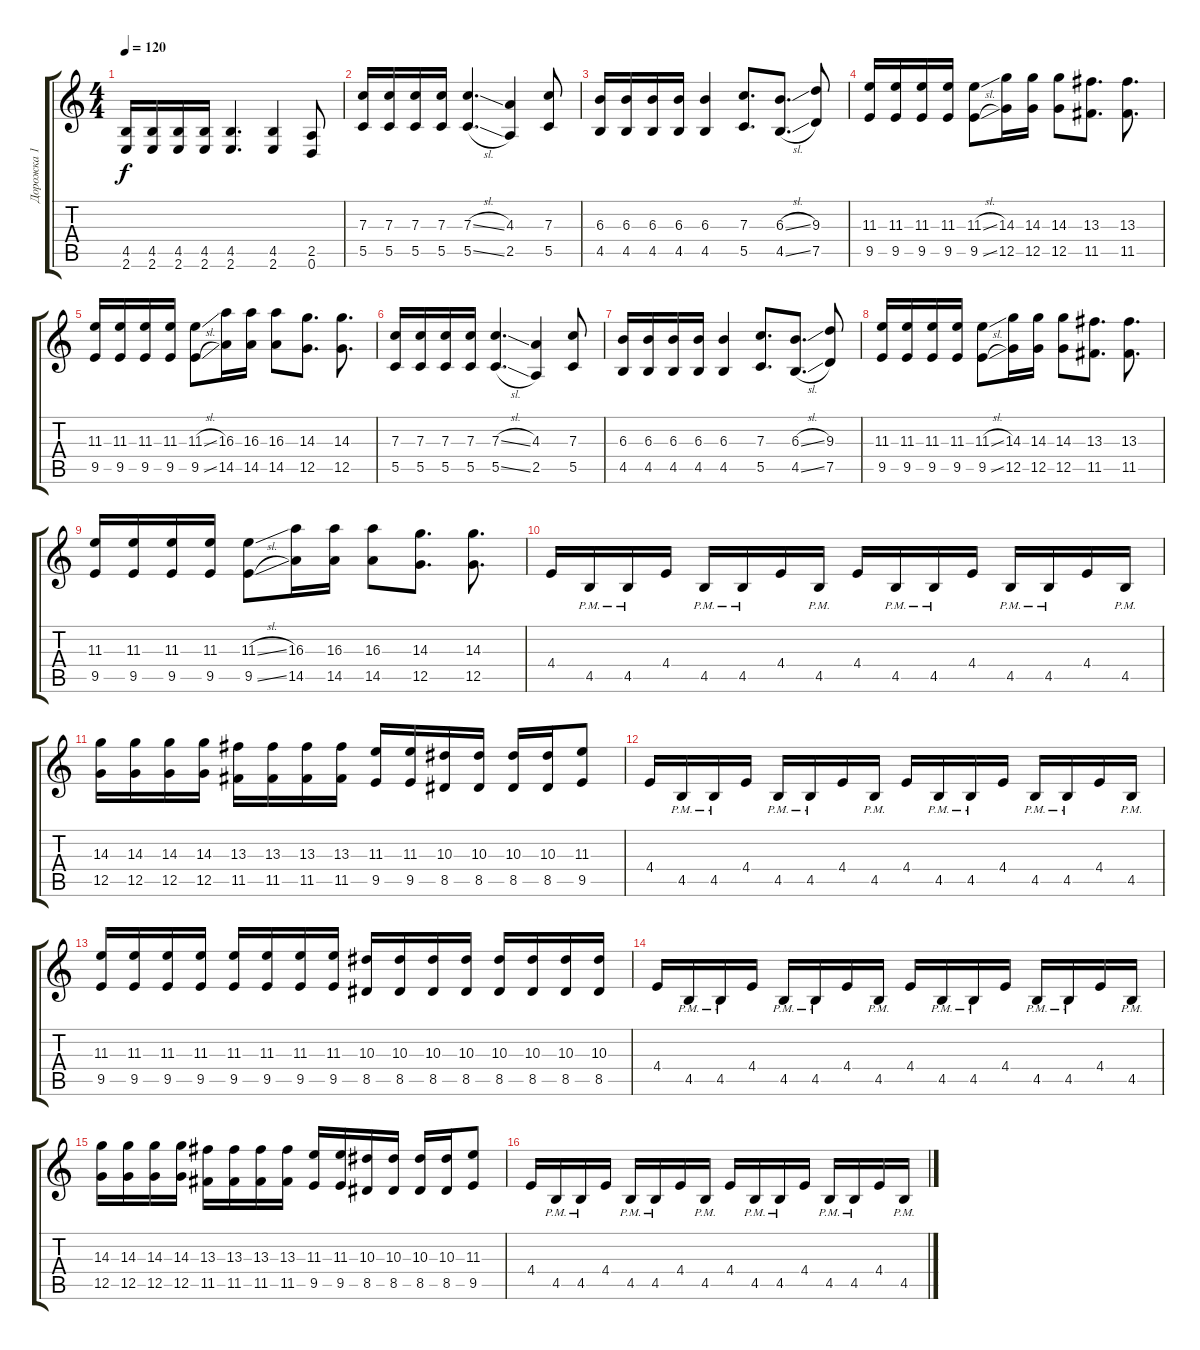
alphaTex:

\track ("Дорожка 1" "Дорожка 1") {instrument distortionguitar}
\staff {score tabs}
\tuning (D4 A3 F3 C3 G2 D2) {hide}
\ts (4 4)
\tempo 120
\clef g2
\ks c
(4.5 2.6).16{dy f} (4.5 2.6).16 (4.5 2.6).16 (4.5 2.6).16 (4.5 2.6).4{d} (4.5 2.6).4 (2.5 0.6).8 |
(7.3 5.5).16{volume 11 balance 8} (7.3 5.5).16 (7.3 5.5).16 (7.3 5.5).16 (7.3{sl} 5.5{sl}).4{d} (4.3 2.5).4 (7.3 5.5).8 |
(6.3 4.5).16 (6.3 4.5).16 (6.3 4.5).16 (6.3 4.5).16 (6.3 4.5).4 (7.3 5.5).8{d} (6.3{sl} 4.5{sl}).8{d} (9.3 7.5).8 |
(11.3 9.5).16 (11.3 9.5).16 (11.3 9.5).16 (11.3 9.5).16 (11.3{sl} 9.5{sl}).8 (14.3 12.5).16 (14.3 12.5).16 (14.3 12.5).8 (13.3 11.5).8{d} (13.3 11.5).8{d} |
(11.3 9.5).16 (11.3 9.5).16 (11.3 9.5).16 (11.3 9.5).16 (11.3{sl} 9.5{sl}).8 (16.3 14.5).16 (16.3 14.5).16 (16.3 14.5).8 (14.3 12.5).8{d} (14.3 12.5).8{d} |
(7.3 5.5).16 (7.3 5.5).16 (7.3 5.5).16 (7.3 5.5).16 (7.3{sl} 5.5{sl}).4{d} (4.3 2.5).4 (7.3 5.5).8 |
(6.3 4.5).16 (6.3 4.5).16 (6.3 4.5).16 (6.3 4.5).16 (6.3 4.5).4 (7.3 5.5).8{d} (6.3{sl} 4.5{sl}).8{d} (9.3 7.5).8 |
(11.3 9.5).16 (11.3 9.5).16 (11.3 9.5).16 (11.3 9.5).16 (11.3{sl} 9.5{sl}).8 (14.3 12.5).16 (14.3 12.5).16 (14.3 12.5).8 (13.3 11.5).8{d} (13.3 11.5).8{d} |
(11.3 9.5).16 (11.3 9.5).16 (11.3 9.5).16 (11.3 9.5).16 (11.3{sl} 9.5{sl}).8 (16.3 14.5).16 (16.3 14.5).16 (16.3 14.5).8 (14.3 12.5).8{d} (14.3 12.5).8{d} |
4.4.16{volume 13 balance 0} 4.5{pm}.16 4.5{pm}.16 4.4.16 4.5{pm}.16 4.5{pm}.16 4.4.16 4.5{pm}.16 4.4.16 4.5{pm}.16 4.5{pm}.16 4.4.16 4.5{pm}.16 4.5{pm}.16 4.4.16 4.5{pm}.16 |
(14.3 12.5).16 (14.3 12.5).16 (14.3 12.5).16 (14.3 12.5).16 (13.3 11.5).16 (13.3 11.5).16 (13.3 11.5).16 (13.3 11.5).16 (11.3 9.5).16 (11.3 9.5).16 (10.3 8.5).16 (10.3 8.5).16 (10.3 8.5).16 (10.3 8.5).16 (11.3 9.5).8 |
4.4.16 4.5{pm}.16 4.5{pm}.16 4.4.16 4.5{pm}.16 4.5{pm}.16 4.4.16 4.5{pm}.16 4.4.16 4.5{pm}.16 4.5{pm}.16 4.4.16 4.5{pm}.16 4.5{pm}.16 4.4.16 4.5{pm}.16 |
(11.3 9.5).16 (11.3 9.5).16 (11.3 9.5).16 (11.3 9.5).16 (11.3 9.5).16 (11.3 9.5).16 (11.3 9.5).16 (11.3 9.5).16 (10.3 8.5).16 (10.3 8.5).16 (10.3 8.5).16 (10.3 8.5).16 (10.3 8.5).16 (10.3 8.5).16 (10.3 8.5).16 (10.3 8.5).16 |
4.4.16{volume 13 balance 0} 4.5{pm}.16 4.5{pm}.16 4.4.16 4.5{pm}.16 4.5{pm}.16 4.4.16 4.5{pm}.16 4.4.16 4.5{pm}.16 4.5{pm}.16 4.4.16 4.5{pm}.16 4.5{pm}.16 4.4.16 4.5{pm}.16 |
(14.3 12.5).16 (14.3 12.5).16 (14.3 12.5).16 (14.3 12.5).16 (13.3 11.5).16 (13.3 11.5).16 (13.3 11.5).16 (13.3 11.5).16 (11.3 9.5).16 (11.3 9.5).16 (10.3 8.5).16 (10.3 8.5).16 (10.3 8.5).16 (10.3 8.5).16 (11.3 9.5).8 |
4.4.16 4.5{pm}.16 4.5{pm}.16 4.4.16 4.5{pm}.16 4.5{pm}.16 4.4.16 4.5{pm}.16 4.4.16 4.5{pm}.16 4.5{pm}.16 4.4.16 4.5{pm}.16 4.5{pm}.16 4.4.16 4.5{pm}.16
